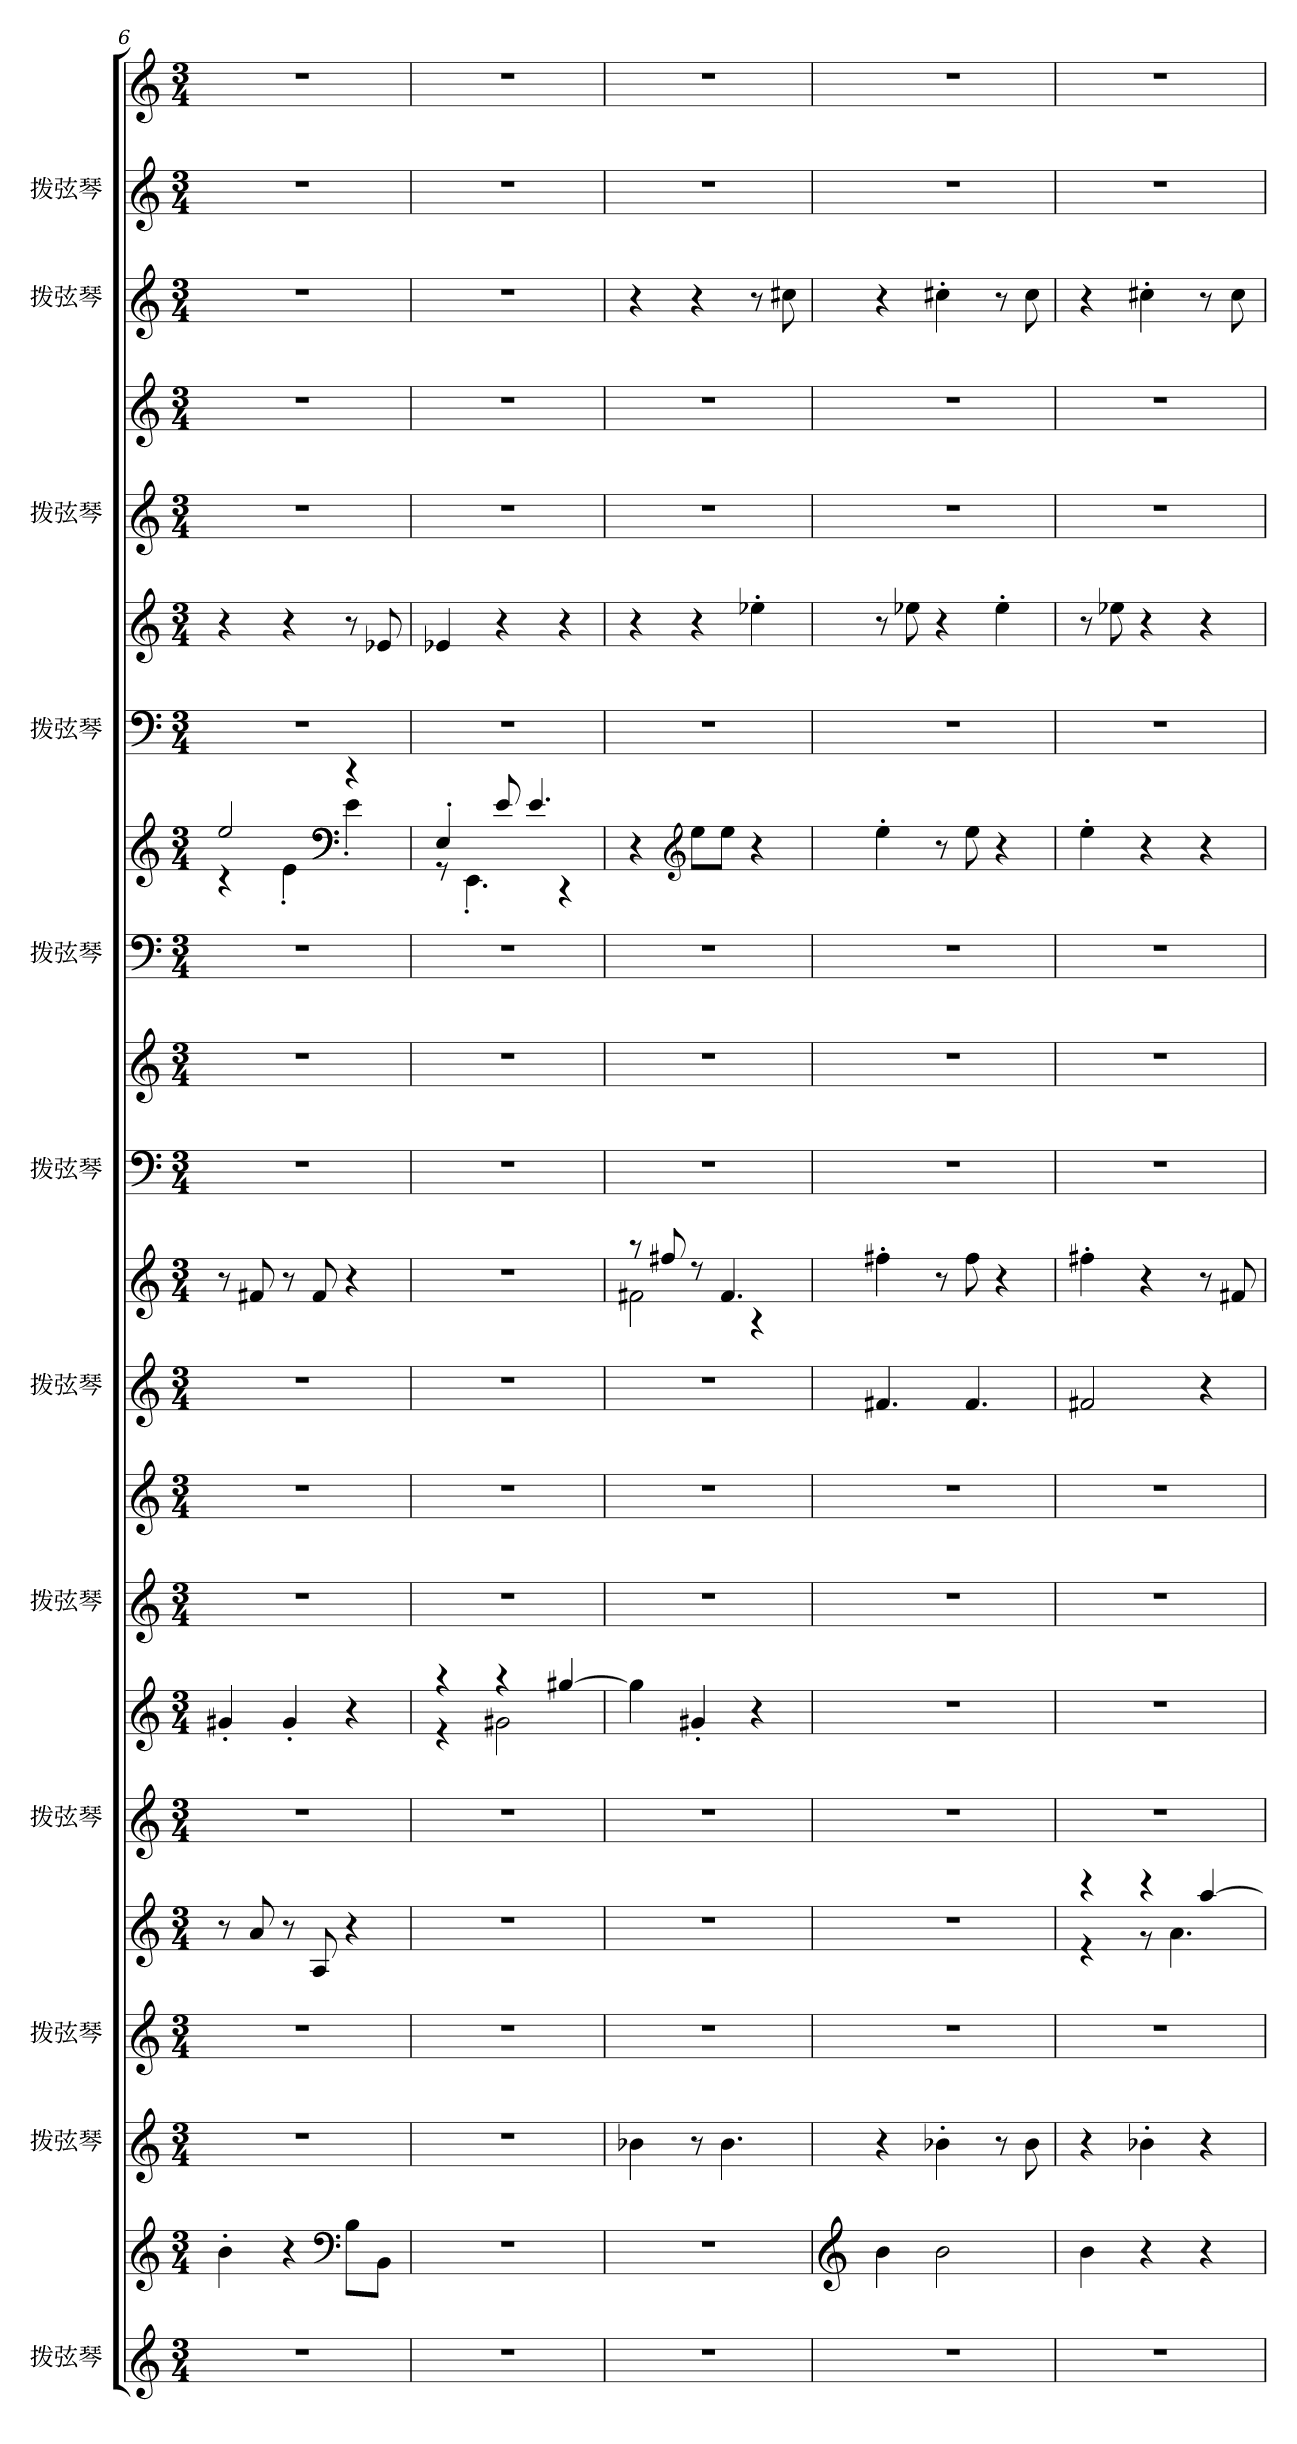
**kern	**kern	**kern	**kern	**kern	**kern	**kern	**kern	**kern	**kern	**kern	**kern	**kern	**kern	**kern	**kern	**kern	**kern	**kern	**kern	**kern	**kern
*part12	*part12	*part11	*part10	*part10	*part9	*part9	*part8	*part8	*part7	*part7	*part6	*part6	*part5	*part5	*part4	*part4	*part3	*part3	*part2	*part1	*part1
*staff22	*staff21	*staff20	*staff19	*staff18	*staff17	*staff16	*staff15	*staff14	*staff13	*staff12	*staff11	*staff10	*staff9	*staff8	*staff7	*staff6	*staff5	*staff4	*staff3	*staff2	*staff1
*I"拨弦琴	*	*I"拨弦琴	*I"拨弦琴	*	*I"拨弦琴	*	*I"拨弦琴	*	*I"拨弦琴	*	*I"拨弦琴	*	*I"拨弦琴	*	*I"拨弦琴	*	*I"拨弦琴	*	*I"拨弦琴	*I"拨弦琴	*
*clefG2	*clefG2	*clefG2	*clefG2	*clefG2	*clefG2	*clefG2	*clefG2	*clefG2	*clefG2	*clefG2	*clefF4	*clefG2	*clefF4	*clefG2	*clefF4	*clefG2	*clefG2	*clefG2	*clefG2	*clefG2	*clefG2
*k[]	*k[]	*k[]	*k[]	*k[]	*k[]	*k[]	*k[]	*k[]	*k[]	*k[]	*k[]	*k[]	*k[]	*k[]	*k[]	*k[]	*k[]	*k[]	*k[]	*k[]	*k[]
*M3/4	*M3/4	*M3/4	*M3/4	*M3/4	*M3/4	*M3/4	*M3/4	*M3/4	*M3/4	*M3/4	*M3/4	*M3/4	*M3/4	*M3/4	*M3/4	*M3/4	*M3/4	*M3/4	*M3/4	*M3/4	*M3/4
=6	=6	=6	=6	=6	=6	=6	=6	=6	=6	=6	=6	=6	=6	=6	=6	=6	=6	=6	=6	=6	=6
*	*	*	*	*	*	*	*	*	*	*	*	*	*	*^	*	*	*	*	*	*	*
2.r	4b'\	2.r	2.r	8r	2.r	4g#X'/	2.r	2.r	2.r	8r	2.r	2.r	2.r	2ee/	4r	2.r	4r	2.r	2.r	2.r	2.r	2.r
.	.	.	.	8a/	.	.	.	.	.	8f#X/	.	.	.	.	.	.	.	.	.	.	.	.
.	4r	.	.	8r	.	4g#'/	.	.	.	8r	.	.	.	.	4e'\	.	4r	.	.	.	.	.
.	.	.	.	8A/	.	.	.	.	.	8f#/	.	.	.	.	.	.	.	.	.	.	.	.
*	*clefF4	*	*	*	*	*	*	*	*	*	*	*	*	*clefF4	*	*	*	*	*	*	*	*
.	8B\L	.	.	4r	.	4r	.	.	.	4r	.	.	.	4r	4e'\	.	8r	.	.	.	.	.
.	8BB\J	.	.	.	.	.	.	.	.	.	.	.	.	.	.	.	8e-X/	.	.	.	.	.
=7	=7	=7	=7	=7	=7	=7	=7	=7	=7	=7	=7	=7	=7	=7	=7	=7	=7	=7	=7	=7	=7	=7
*	*	*	*	*	*	*^	*	*	*	*	*	*	*	*	*	*	*	*	*	*	*	*
2.r	2.r	2.r	2.r	2.r	2.r	4r	4r	2.r	2.r	2.r	2.r	2.r	2.r	2.r	4E'/	8r	2.r	4e-X/	2.r	2.r	2.r	2.r	2.r
.	.	.	.	.	.	.	.	.	.	.	.	.	.	.	.	4.EE'\	.	.	.	.	.	.	.
.	.	.	.	.	.	4r	2g#X\	.	.	.	.	.	.	.	8e/	.	.	4r	.	.	.	.	.
.	.	.	.	.	.	.	.	.	.	.	.	.	.	.	4.e/	.	.	.	.	.	.	.	.
.	.	.	.	.	.	[4gg#X/	.	.	.	.	.	.	.	.	.	4r	.	4r	.	.	.	.	.
*	*	*	*	*	*	*v	*v	*	*	*	*	*	*	*	*v	*v	*	*	*	*	*	*	*
=8	=8	=8	=8	=8	=8	=8	=8	=8	=8	=8	=8	=8	=8	=8	=8	=8	=8	=8	=8	=8	=8
*	*	*	*	*	*	*	*	*	*	*^	*	*	*	*	*	*	*	*	*	*	*
2.r	2.r	4b-X\	2.r	2.r	2.r	4gg#\]	2.r	2.r	2.r	8r	2f#X\	2.r	2.r	2.r	4r	2.r	4r	2.r	2.r	4r	2.r	2.r
.	.	.	.	.	.	.	.	.	.	8ff#X/	.	.	.	.	.	.	.	.	.	.	.	.
*	*	*	*	*	*	*	*	*	*	*	*	*	*	*	*clefG2	*	*	*	*	*	*	*
.	.	8r	.	.	.	4g#X'/	.	.	.	8r	.	.	.	.	8ee\L	.	4r	.	.	4r	.	.
.	.	4.b-\	.	.	.	.	.	.	.	4.f#/	.	.	.	.	8ee\J	.	.	.	.	.	.	.
.	.	.	.	.	.	4r	.	.	.	.	4r	.	.	.	4r	.	4ee-X'\	.	.	8r	.	.
.	.	.	.	.	.	.	.	.	.	.	.	.	.	.	.	.	.	.	.	8cc#X\	.	.
*	*	*	*	*	*	*	*	*	*	*v	*v	*	*	*	*	*	*	*	*	*	*	*
!!LO:PB:g=z
=9	=9	=9	=9	=9	=9	=9	=9	=9	=9	=9	=9	=9	=9	=9	=9	=9	=9	=9	=9	=9	=9
*	*clefG2	*	*	*	*	*	*	*	*	*	*	*	*	*	*	*	*	*	*	*	*
2.r	4b\	4r	2.r	2.r	2.r	2.r	2.r	2.r	4.f#X/	4ff#X'\	2.r	2.r	2.r	4ee'\	2.r	8r	2.r	2.r	4r	2.r	2.r
.	.	.	.	.	.	.	.	.	.	.	.	.	.	.	.	8ee-X\	.	.	.	.	.
.	2b\	4b-X'\	.	.	.	.	.	.	.	8r	.	.	.	8r	.	4r	.	.	4cc#X'\	.	.
.	.	.	.	.	.	.	.	.	4.f#/	8ff#\	.	.	.	8ee\	.	.	.	.	.	.	.
.	.	8r	.	.	.	.	.	.	.	4r	.	.	.	4r	.	4ee-'\	.	.	8r	.	.
.	.	8b-\	.	.	.	.	.	.	.	.	.	.	.	.	.	.	.	.	8cc#\	.	.
=10	=10	=10	=10	=10	=10	=10	=10	=10	=10	=10	=10	=10	=10	=10	=10	=10	=10	=10	=10	=10	=10
*	*	*	*	*^	*	*	*	*	*	*	*	*	*	*	*	*	*	*	*	*	*
2.r	4b\	4r	2.r	4r	4r	2.r	2.r	2.r	2.r	2f#X/	4ff#X'\	2.r	2.r	2.r	4ee'\	2.r	8r	2.r	2.r	4r	2.r	2.r
.	.	.	.	.	.	.	.	.	.	.	.	.	.	.	.	.	8ee-X\	.	.	.	.	.
.	4r	4b-X'\	.	4r	8r	.	.	.	.	.	4r	.	.	.	4r	.	4r	.	.	4cc#X'\	.	.
.	.	.	.	.	4.a\	.	.	.	.	.	.	.	.	.	.	.	.	.	.	.	.	.
.	4r	4r	.	[4aa/	.	.	.	.	.	4r	8r	.	.	.	4r	.	4r	.	.	8r	.	.
.	.	.	.	.	.	.	.	.	.	.	8f#X/	.	.	.	.	.	.	.	.	8cc#\	.	.
*	*	*	*	*v	*v	*	*	*	*	*	*	*	*	*	*	*	*	*	*	*	*	*
=	=	=	=	=	=	=	=	=	=	=	=	=	=	=	=	=	=	=	=	=	=
*-	*-	*-	*-	*-	*-	*-	*-	*-	*-	*-	*-	*-	*-	*-	*-	*-	*-	*-	*-	*-	*-
